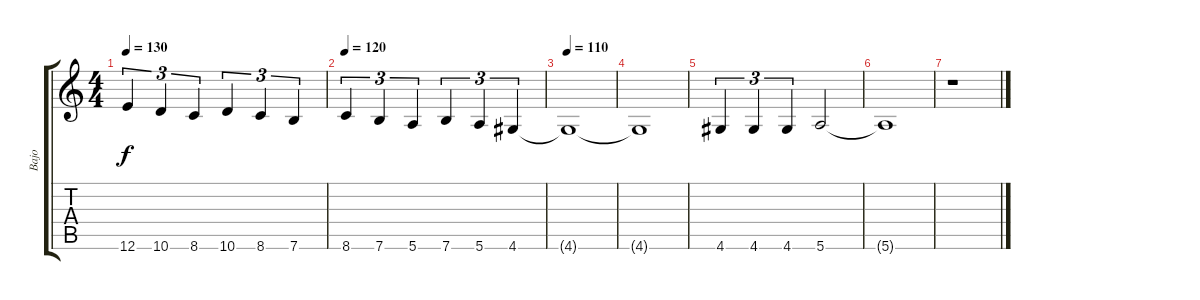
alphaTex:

\track ("Bajo" "Bajo") {instrument electricbassfinger}
\staff {score tabs}
\tuning (E4 B3 G3 D3 A2 E2) {hide}
\ts (4 4)
\tempo 130
\clef g2
\ks c
12.6.4{tu (3 2) dy f} 10.6.4{tu (3 2)} 8.6.4{tu (3 2)} 10.6.4{tu (3 2)} 8.6.4{tu (3 2)} 7.6.4{tu (3 2)} |
\tempo 120
8.6.4{tu (3 2)} 7.6.4{tu (3 2)} 5.6.4{tu (3 2)} 7.6.4{tu (3 2)} 5.6.4{tu (3 2)} 4.6.4{tu (3 2)} |
\tempo 110
4.6{t}.1 |
4.6{t}.1 |
4.6.4{tu (3 2)} 4.6.4{tu (3 2)} 4.6.4{tu (3 2)} 5.6.2 |
5.6{t}.1 |
r.1
